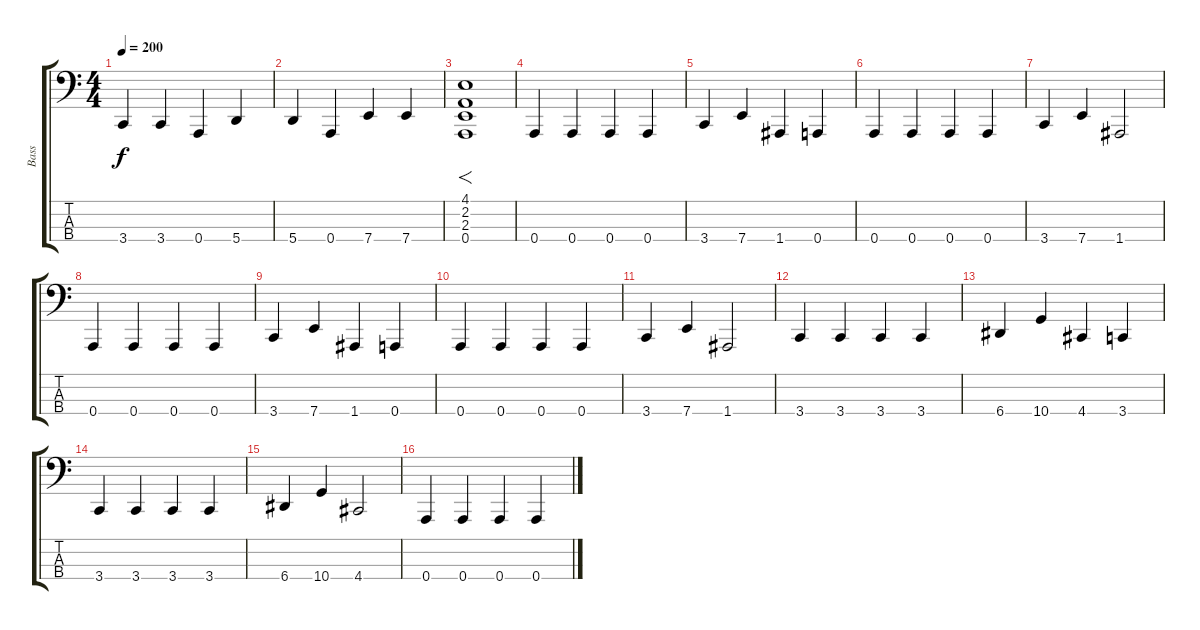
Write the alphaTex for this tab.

\track ("Bass" "Bass") {instrument electricbassfinger}
\staff {score tabs}
\tuning (C2 G1 D1 A0) {hide}
\ts (4 4)
\tempo 200
\clef f4
\ks c
3.4.4{dy f} 3.4.4 0.4.4 5.4.4 |
5.4.4 0.4.4 7.4.4 7.4.4 |
(4.1 2.2 2.3 0.4).1{f} |
0.4.4 0.4.4 0.4.4 0.4.4 |
3.4.4 7.4.4 1.4.4 0.4.4 |
0.4.4 0.4.4 0.4.4 0.4.4 |
3.4.4 7.4.4 1.4.2 |
0.4.4 0.4.4 0.4.4 0.4.4 |
3.4.4 7.4.4 1.4.4 0.4.4 |
0.4.4 0.4.4 0.4.4 0.4.4 |
3.4.4 7.4.4 1.4.2 |
3.4.4 3.4.4 3.4.4 3.4.4 |
6.4.4 10.4.4 4.4.4 3.4.4 |
3.4.4 3.4.4 3.4.4 3.4.4 |
6.4.4 10.4.4 4.4.2 |
0.4.4 0.4.4 0.4.4 0.4.4
